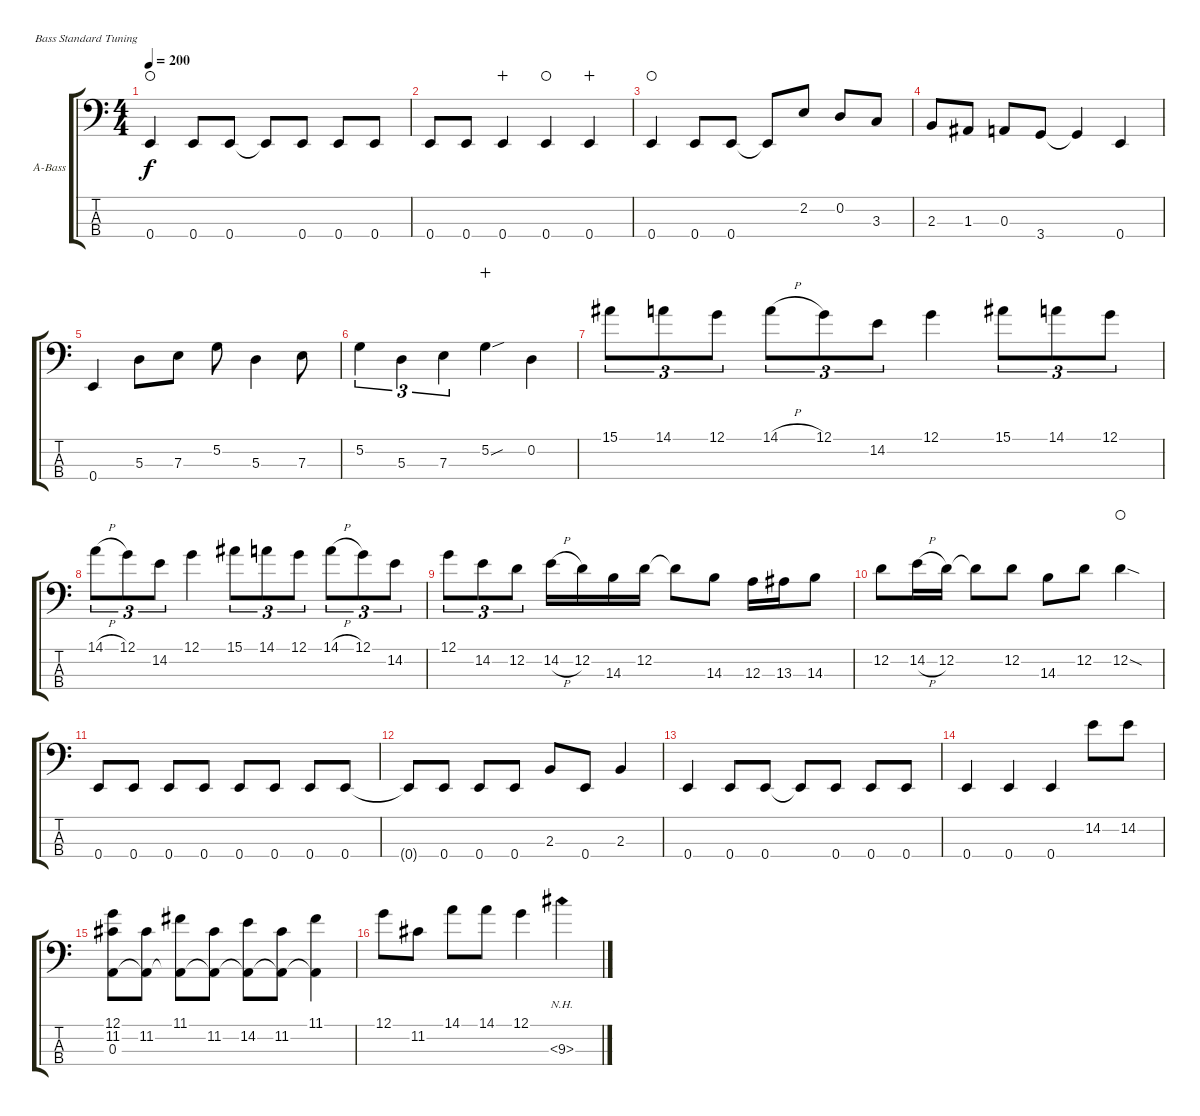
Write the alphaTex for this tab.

\bracketExtendMode groupsimilarinstruments
\firstSystemTrackNameOrientation horizontal
\otherSystemsTrackNameOrientation horizontal
\track ("Cliff" "A-Bass") {instrument distortionguitar}
\staff {score tabs}
\tuning (G2 D2 A1 E1)
\ts (4 4)
\tempo 200
\clef f4
\ks c
0.4.4{dy f waho} 0.4.8 0.4.8 0.4{t}.8 0.4.8 0.4.8 0.4.8 |
0.4.8 0.4.8 0.4.4{wahc} 0.4.4{waho} 0.4.4{wahc} |
0.4.4{waho} 0.4.8 0.4.8 0.4{t}.8 2.2.8 0.2.8 3.3.8 |
2.3.8 1.3.8 0.3.8 3.4.8 3.4{t}.4 0.4.4 |
0.4.4 5.3.8 7.3.8 5.2.8 5.3.4 7.3.8 |
5.2.4{tu (3 2)} 5.3.4{tu (3 2)} 7.3.4{tu (3 2)} 5.2{sou}.4{wahc} 0.2.4 |
15.1.8{tu (3 2)} 14.1.8{tu (3 2)} 12.1.8{tu (3 2)} 14.1{h}.8{tu (3 2)} 12.1.8{tu (3 2)} 14.2.8{tu (3 2)} 12.1.4 15.1.8{tu (3 2)} 14.1.8{tu (3 2)} 12.1.8{tu (3 2)} |
14.1{h}.8{tu (3 2)} 12.1.8{tu (3 2)} 14.2.8{tu (3 2)} 12.1.4 15.1.8{tu (3 2)} 14.1.8{tu (3 2)} 12.1.8{tu (3 2)} 14.1{h}.8{tu (3 2)} 12.1.8{tu (3 2)} 14.2.8{tu (3 2)} |
12.1.8{tu (3 2)} 14.2.8{tu (3 2)} 12.2.8{tu (3 2)} 14.2{h}.16 12.2.16 14.3.16 12.2.16 12.2{t}.8 14.3.8 12.3.16 13.3.16 14.3.8 |
12.2.8 14.2{h}.16 12.2.16 12.2{t}.8 12.2.8 14.3.8 12.2.8 12.2{sod}.4{waho} |
0.4.8 0.4.8 0.4.8 0.4.8 0.4.8 0.4.8 0.4.8 0.4.8 |
0.4{t}.8 0.4.8 0.4.8 0.4.8 2.3.8 0.4.8 2.3.4 |
0.4.4 0.4.8 0.4.8 0.4{t}.8 0.4.8 0.4.8 0.4.8 |
0.4.4 0.4.4 0.4.4 14.2.8 14.2.8 |
(12.1 11.2 0.3).8 (11.2 0.3{t}).8 (11.1 0.3{t}).8 (11.2 0.3{t}).8 (14.2 0.3{t}).8 (11.2 0.3{t}).8 (11.1 0.3{t}).4 |
12.1.8 11.2.8 14.1.8 14.1.8 12.1.4 9.3{nh}.4
